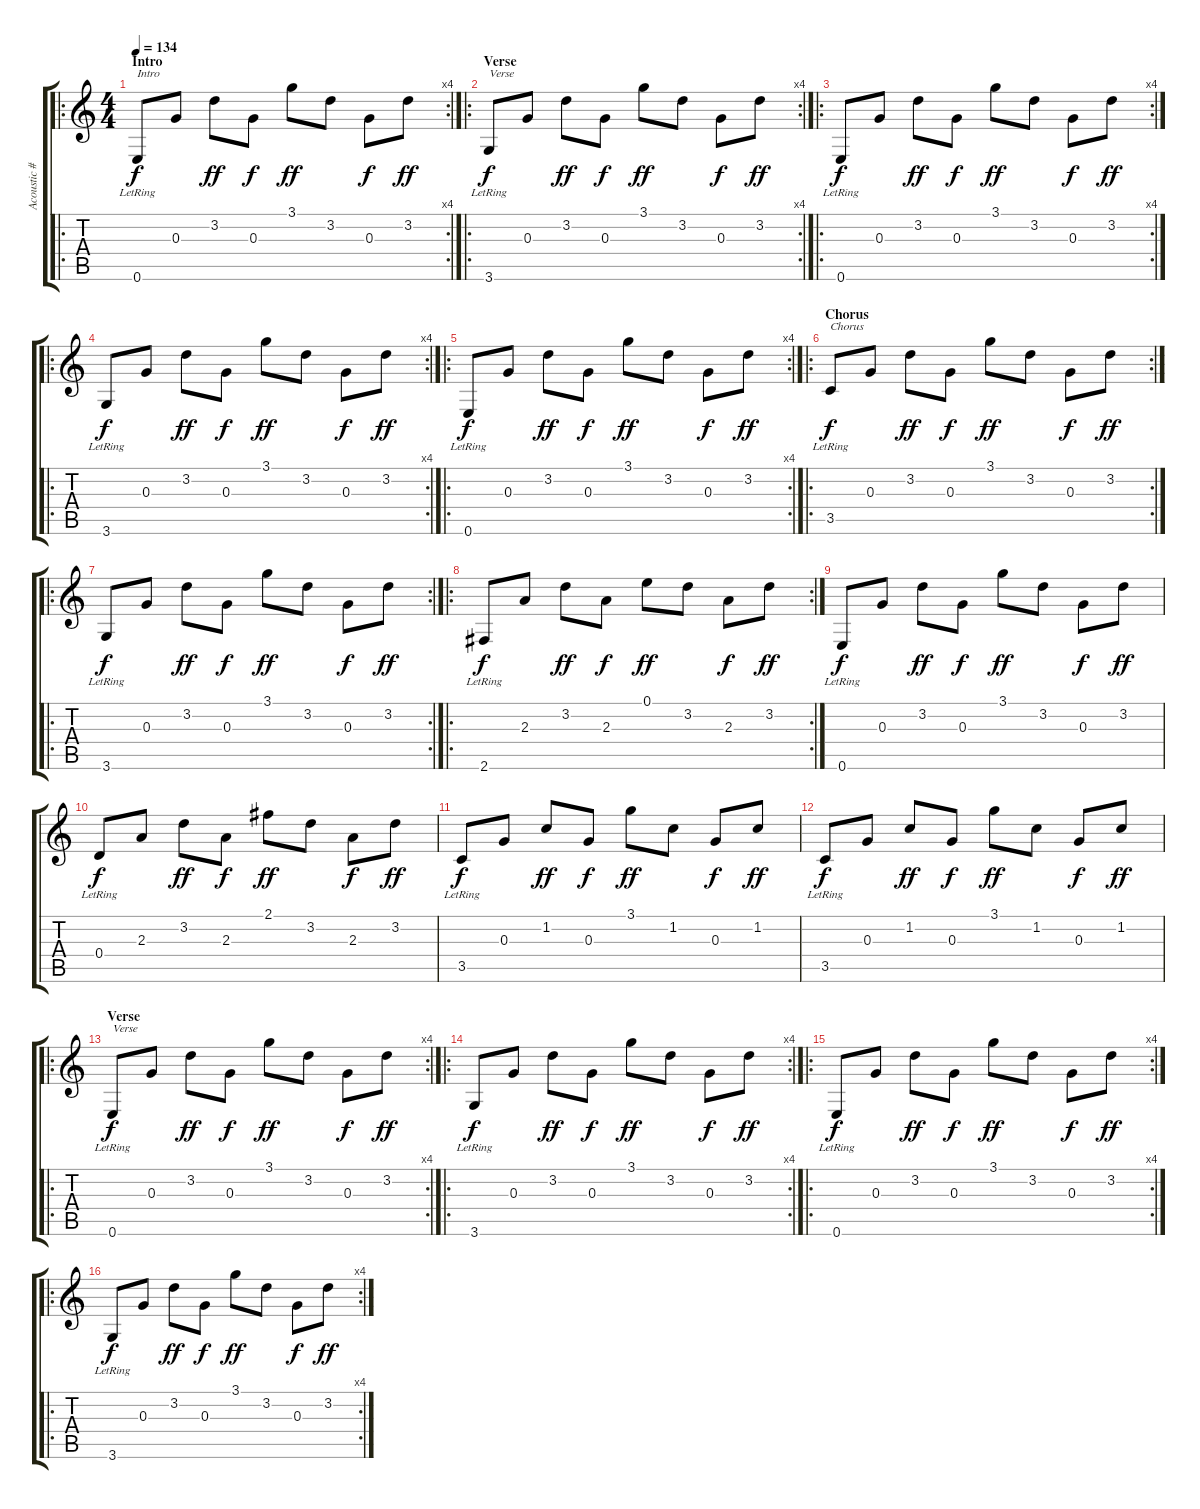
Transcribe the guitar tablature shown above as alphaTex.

\track ("Acoustic #2" "Acoustic #") {instrument acousticguitarsteel}
\staff {score tabs}
\tuning (E4 B3 G3 D3 A2 E2) {hide}
\ro
\rc 4
\ts (4 4)
\section ("" "Intro")
\tempo 134
\clef g2
\ks c
0.6{lr}.8{txt "Intro" dy f instrument acousticguitarsteel} 0.3.8 3.2.8{dy ff} 0.3.8{dy f} 3.1.8{dy ff} 3.2.8 0.3.8{dy f} 3.2.8{dy ff} |
\ro
\rc 4
\section ("" "Verse")
3.6{lr}.8{txt "Verse" dy f} 0.3.8 3.2.8{dy ff} 0.3.8{dy f} 3.1.8{dy ff} 3.2.8 0.3.8{dy f} 3.2.8{dy ff} |
\ro
\rc 4
0.6{lr}.8{dy f} 0.3.8 3.2.8{dy ff} 0.3.8{dy f} 3.1.8{dy ff} 3.2.8 0.3.8{dy f} 3.2.8{dy ff} |
\ro
\rc 4
3.6{lr}.8{dy f} 0.3.8 3.2.8{dy ff} 0.3.8{dy f} 3.1.8{dy ff} 3.2.8 0.3.8{dy f} 3.2.8{dy ff} |
\ro
\rc 4
0.6{lr}.8{dy f} 0.3.8 3.2.8{dy ff} 0.3.8{dy f} 3.1.8{dy ff} 3.2.8 0.3.8{dy f} 3.2.8{dy ff} |
\ro
\rc 2
\section ("" "Chorus")
3.5{lr}.8{txt "Chorus" dy f} 0.3.8 3.2.8{dy ff} 0.3.8{dy f} 3.1.8{dy ff} 3.2.8 0.3.8{dy f} 3.2.8{dy ff} |
\ro
\rc 2
3.6{lr}.8{dy f} 0.3.8 3.2.8{dy ff} 0.3.8{dy f} 3.1.8{dy ff} 3.2.8 0.3.8{dy f} 3.2.8{dy ff} |
\ro
\rc 2
2.6{lr}.8{dy f} 2.3.8 3.2.8{dy ff} 2.3.8{dy f} 0.1.8{dy ff} 3.2.8 2.3.8{dy f} 3.2.8{dy ff} |
0.6{lr}.8{dy f} 0.3.8 3.2.8{dy ff} 0.3.8{dy f} 3.1.8{dy ff} 3.2.8 0.3.8{dy f} 3.2.8{dy ff} |
0.4{lr}.8{dy f} 2.3.8 3.2.8{dy ff} 2.3.8{dy f} 2.1.8{dy ff} 3.2.8 2.3.8{dy f} 3.2.8{dy ff} |
3.5{lr}.8{dy f} 0.3.8 1.2.8{dy ff} 0.3.8{dy f} 3.1.8{dy ff} 1.2.8 0.3.8{dy f} 1.2.8{dy ff} |
3.5{lr}.8{dy f} 0.3.8 1.2.8{dy ff} 0.3.8{dy f} 3.1.8{dy ff} 1.2.8 0.3.8{dy f} 1.2.8{dy ff} |
\ro
\rc 4
\section ("" "Verse")
0.6{lr}.8{txt "Verse" dy f} 0.3.8 3.2.8{dy ff} 0.3.8{dy f} 3.1.8{dy ff} 3.2.8 0.3.8{dy f} 3.2.8{dy ff} |
\ro
\rc 4
3.6{lr}.8{dy f} 0.3.8 3.2.8{dy ff} 0.3.8{dy f} 3.1.8{dy ff} 3.2.8 0.3.8{dy f} 3.2.8{dy ff} |
\ro
\rc 4
0.6{lr}.8{dy f} 0.3.8 3.2.8{dy ff} 0.3.8{dy f} 3.1.8{dy ff} 3.2.8 0.3.8{dy f} 3.2.8{dy ff} |
\ro
\rc 4
3.6{lr}.8{dy f} 0.3.8 3.2.8{dy ff} 0.3.8{dy f} 3.1.8{dy ff} 3.2.8 0.3.8{dy f} 3.2.8{dy ff}
